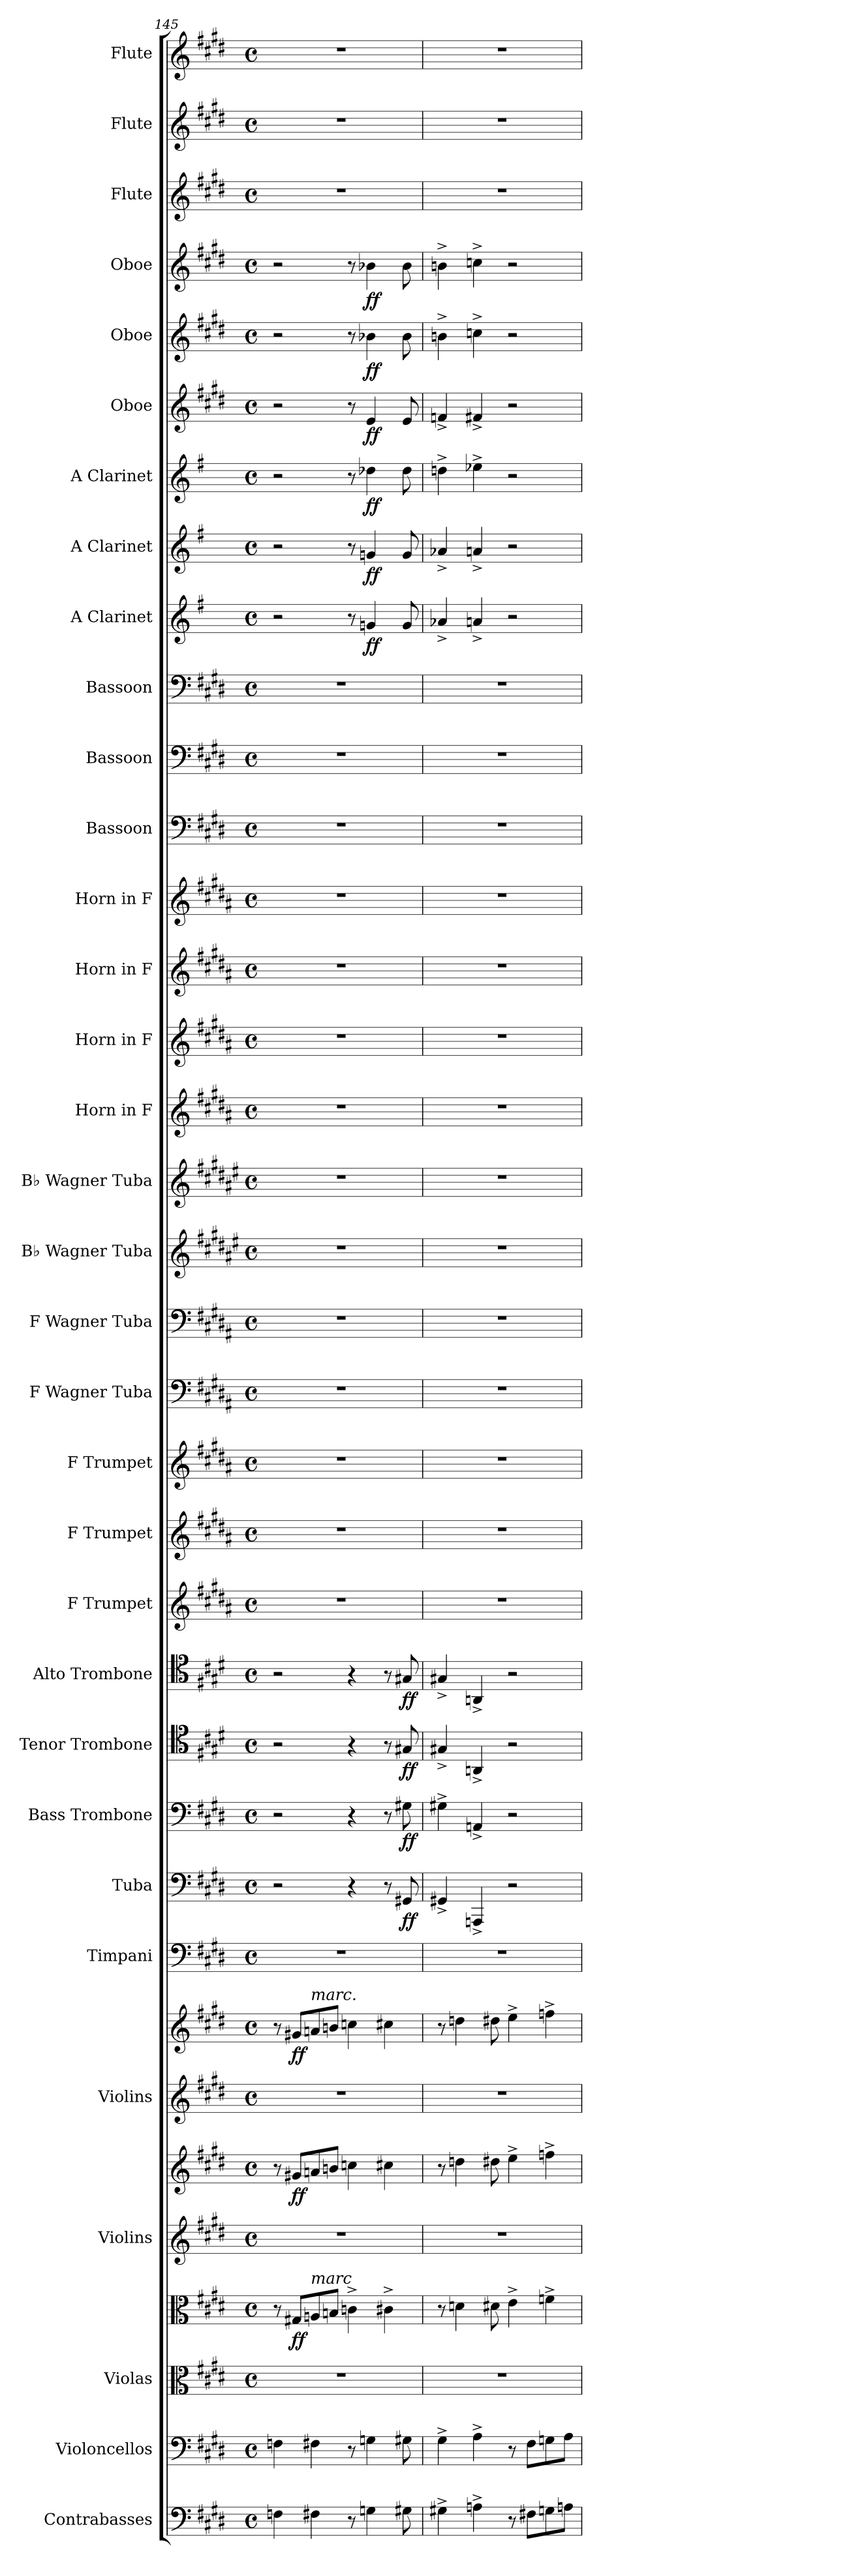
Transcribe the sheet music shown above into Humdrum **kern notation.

**kern	**kern	**kern	**kern	**dynam	**kern	**kern	**dynam	**kern	**kern	**dynam	**kern	**kern	**dynam	**kern	**dynam	**kern	**dynam	**kern	**dynam	**kern	**kern	**kern	**kern	**kern	**kern	**kern	**kern	**kern	**kern	**kern	**kern	**kern	**kern	**kern	**dynam	**kern	**dynam	**kern	**dynam	**kern	**dynam	**kern	**dynam	**kern	**dynam	**kern	**kern	**kern
*part33	*part32	*part31	*part31	*part31	*part30	*part30	*part30	*part29	*part29	*part29	*part28	*part27	*part27	*part26	*part26	*part25	*part25	*part24	*part24	*part23	*part22	*part21	*part20	*part19	*part18	*part17	*part16	*part15	*part14	*part13	*part12	*part11	*part10	*part9	*part9	*part8	*part8	*part7	*part7	*part6	*part6	*part5	*part5	*part4	*part4	*part3	*part2	*part1
*staff36	*staff35	*staff34	*staff33	*staff33/34	*staff32	*staff31	*staff31/32	*staff30	*staff29	*staff29/30	*staff28	*staff27	*staff27	*staff26	*staff26	*staff25	*staff25	*staff24	*staff24	*staff23	*staff22	*staff21	*staff20	*staff19	*staff18	*staff17	*staff16	*staff15	*staff14	*staff13	*staff12	*staff11	*staff10	*staff9	*staff9	*staff8	*staff8	*staff7	*staff7	*staff6	*staff6	*staff5	*staff5	*staff4	*staff4	*staff3	*staff2	*staff1
*I"Contrabasses	*I"Violoncellos	*I"Violas	*	*	*I"Violins	*	*	*I"Violins	*	*	*I"Timpani	*I"Tuba	*	*I"Bass Trombone	*	*I"Tenor Trombone	*	*I"Alto Trombone	*	*I"F Trumpet	*I"F Trumpet	*I"F Trumpet	*I"F Wagner Tuba	*I"F Wagner Tuba	*I"B♭ Wagner Tuba	*I"B♭ Wagner Tuba	*I"Horn in F	*I"Horn in F	*I"Horn in F	*I"Horn in F	*I"Bassoon	*I"Bassoon	*I"Bassoon	*I"A Clarinet	*	*I"A Clarinet	*	*I"A Clarinet	*	*I"Oboe	*	*I"Oboe	*	*I"Oboe	*	*I"Flute	*I"Flute	*I"Flute
*I'Cbs.	*I'Vcs.	*I'Vlas.	*	*	*I'Vlns.	*	*	*I'Vlns.	*	*	*I'Timp.	*I'Tba.	*	*I'B. Tbn.	*	*I'T. Tbn.	*	*I'A. Tbn.	*	*I'F Tpt.	*I'F Tpt.	*I'F Tpt.	*I'F Wag. Tu.	*I'F Wag. Tu.	*I'B♭ Wag. Tu.	*I'B♭ Wag. Tu.	*	*	*	*	*I'Bsn.	*I'Bsn.	*I'Bsn.	*I'A Cl.	*	*I'A Cl.	*	*I'A Cl.	*	*I'Ob.	*	*I'Ob.	*	*I'Ob.	*	*I'Fl.	*I'Fl.	*I'Fl.
*clefF4	*clefF4	*clefC3	*clefC3	*	*clefG2	*clefG2	*	*clefG2	*clefG2	*	*clefF4	*clefF4	*	*clefF4	*	*clefC4	*	*clefC4	*	*clefG2	*clefG2	*clefG2	*clefF4	*clefF4	*clefG2	*clefG2	*clefG2	*clefG2	*clefG2	*clefG2	*clefF4	*clefF4	*clefF4	*clefG2	*	*clefG2	*	*clefG2	*	*clefG2	*	*clefG2	*	*clefG2	*	*clefG2	*clefG2	*clefG2
*ITrd7c12	*	*	*	*	*	*	*	*	*	*	*	*	*	*	*	*	*	*	*	*ITrd-3c-5	*ITrd-3c-5	*ITrd-3c-5	*ITrd4c7	*ITrd4c7	*ITrd1c2	*ITrd1c2	*ITrd4c7	*ITrd4c7	*ITrd4c7	*ITrd4c7	*	*	*	*ITrd2c3	*	*ITrd2c3	*	*ITrd2c3	*	*	*	*	*	*	*	*	*	*
*k[f#c#g#d#]	*k[f#c#g#d#]	*k[f#c#g#d#]	*k[f#c#g#d#]	*	*k[f#c#g#d#]	*k[f#c#g#d#]	*	*k[f#c#g#d#]	*k[f#c#g#d#]	*	*k[f#c#g#d#]	*k[f#c#g#d#]	*	*k[f#c#g#d#]	*	*k[f#c#g#d#]	*	*k[f#c#g#d#]	*	*k[f#c#g#d#]	*k[f#c#g#d#]	*k[f#c#g#d#]	*k[f#c#g#d#]	*k[f#c#g#d#]	*k[f#c#g#d#]	*k[f#c#g#d#]	*k[f#c#g#d#]	*k[f#c#g#d#]	*k[f#c#g#d#]	*k[f#c#g#d#]	*k[f#c#g#d#]	*k[f#c#g#d#]	*k[f#c#g#d#]	*k[f#c#g#d#]	*	*k[f#c#g#d#]	*	*k[f#c#g#d#]	*	*k[f#c#g#d#]	*	*k[f#c#g#d#]	*	*k[f#c#g#d#]	*	*k[f#c#g#d#]	*k[f#c#g#d#]	*k[f#c#g#d#]
*M4/4	*M4/4	*M4/4	*M4/4	*	*M4/4	*M4/4	*	*M4/4	*M4/4	*	*M4/4	*M4/4	*	*M4/4	*	*M4/4	*	*M4/4	*	*M4/4	*M4/4	*M4/4	*M4/4	*M4/4	*M4/4	*M4/4	*M4/4	*M4/4	*M4/4	*M4/4	*M4/4	*M4/4	*M4/4	*M4/4	*	*M4/4	*	*M4/4	*	*M4/4	*	*M4/4	*	*M4/4	*	*M4/4	*M4/4	*M4/4
*met(c)	*met(c)	*met(c)	*met(c)	*	*met(c)	*met(c)	*	*met(c)	*met(c)	*	*met(c)	*met(c)	*	*met(c)	*	*met(c)	*	*met(c)	*	*met(c)	*met(c)	*met(c)	*met(c)	*met(c)	*met(c)	*met(c)	*met(c)	*met(c)	*met(c)	*met(c)	*met(c)	*met(c)	*met(c)	*met(c)	*	*met(c)	*	*met(c)	*	*met(c)	*	*met(c)	*	*met(c)	*	*met(c)	*met(c)	*met(c)
=145	=145	=145	=145	=145	=145	=145	=145	=145	=145	=145	=145	=145	=145	=145	=145	=145	=145	=145	=145	=145	=145	=145	=145	=145	=145	=145	=145	=145	=145	=145	=145	=145	=145	=145	=145	=145	=145	=145	=145	=145	=145	=145	=145	=145	=145	=145	=145	=145
4FFn\	4Fn\	1r	8r	.	1r	8r	.	1r	8r	.	1r	2r	.	2r	.	2r	.	2r	.	1r	1r	1r	1r	1r	1r	1r	1r	1r	1r	1r	1r	1r	1r	2r	.	2r	.	2r	.	2r	.	2r	.	2r	.	1r	1r	1r
!	!	!	!	!LO:DY:b	!	!	!LO:DY:b	!	!	!LO:DY:b	!	!	!	!	!	!	!	!	!	!	!	!	!	!	!	!	!	!	!	!	!	!	!	!	!	!	!	!	!	!	!	!	!	!	!	!	!	!
.	.	.	8G#X/L	ff	.	8g#X/L	ff	.	8g#X/L	ff	.	.	.	.	.	.	.	.	.	.	.	.	.	.	.	.	.	.	.	.	.	.	.	.	.	.	.	.	.	.	.	.	.	.	.	.	.	.
!	!	!	!	!	!	!	!	!	!LO:TX:a:i:t=marc.	!	!	!	!	!	!	!	!	!	!	!	!	!	!	!	!	!	!	!	!	!	!	!	!	!	!	!	!	!	!	!	!	!	!	!	!	!	!	!
!	!	!	!LO:TX:a:i:t=marc	!	!	!	!	!	!	!	!	!	!	!	!	!	!	!	!	!	!	!	!	!	!	!	!	!	!	!	!	!	!	!	!	!	!	!	!	!	!	!	!	!	!	!	!	!
4FF#X\	4F#X\	.	8An/	.	.	8an/	.	.	8an/	.	.	.	.	.	.	.	.	.	.	.	.	.	.	.	.	.	.	.	.	.	.	.	.	.	.	.	.	.	.	.	.	.	.	.	.	.	.	.
.	.	.	8Bn/J	.	.	8bn/J	.	.	8bn/J	.	.	.	.	.	.	.	.	.	.	.	.	.	.	.	.	.	.	.	.	.	.	.	.	.	.	.	.	.	.	.	.	.	.	.	.	.	.	.
8r	8r	.	4cn^\	.	.	4ccn\	.	.	4ccn\	.	.	4r	.	4r	.	4r	.	4r	.	.	.	.	.	.	.	.	.	.	.	.	.	.	.	8r	.	8r	.	8r	.	8r	.	8r	.	8r	.	.	.	.
!	!	!	!	!	!	!	!	!	!	!	!	!	!	!	!	!	!	!	!	!	!	!	!	!	!	!	!	!	!	!	!	!	!	!	!LO:DY:b	!	!LO:DY:b	!	!LO:DY:b	!	!LO:DY:b	!	!LO:DY:b	!	!LO:DY:b	!	!	!
4GGn\	4Gn\	.	.	.	.	.	.	.	.	.	.	.	.	.	.	.	.	.	.	.	.	.	.	.	.	.	.	.	.	.	.	.	.	4en/	ff	4en/	ff	4b-X\	ff	4e/	ff	4b-X\	ff	4b-X\	ff	.	.	.
.	.	.	4c#X^\	.	.	4cc#X\	.	.	4cc#X\	.	.	8r	.	8r	.	8r	.	8r	.	.	.	.	.	.	.	.	.	.	.	.	.	.	.	.	.	.	.	.	.	.	.	.	.	.	.	.	.	.
!	!	!	!	!	!	!	!	!	!	!	!	!	!LO:DY:b	!	!LO:DY:b	!	!LO:DY:b	!	!LO:DY:b	!	!	!	!	!	!	!	!	!	!	!	!	!	!	!	!	!	!	!	!	!	!	!	!	!	!	!	!	!
8GG#X\	8G#X\	.	.	.	.	.	.	.	.	.	.	8GG#X/	ff	8G#X\	ff	8G#X/	ff	8G#X/	ff	.	.	.	.	.	.	.	.	.	.	.	.	.	.	8e/	.	8e/	.	8b-\	.	8e/	.	8b-\	.	8b-\	.	.	.	.
!!LO:PB:g=z
=146	=146	=146	=146	=146	=146	=146	=146	=146	=146	=146	=146	=146	=146	=146	=146	=146	=146	=146	=146	=146	=146	=146	=146	=146	=146	=146	=146	=146	=146	=146	=146	=146	=146	=146	=146	=146	=146	=146	=146	=146	=146	=146	=146	=146	=146	=146	=146	=146
4GG#X^\	4G#^\	1r	8r	.	1r	8r	.	1r	8r	.	1r	4GG#X^/	.	4G#X^\	.	4G#X^/	.	4G#X^/	.	1r	1r	1r	1r	1r	1r	1r	1r	1r	1r	1r	1r	1r	1r	4fn^/	.	4fn^/	.	4bn^\	.	4fn^/	.	4bn^\	.	4bn^\	.	1r	1r	1r
.	.	.	4dn\	.	.	4ddn\	.	.	4ddn\	.	.	.	.	.	.	.	.	.	.	.	.	.	.	.	.	.	.	.	.	.	.	.	.	.	.	.	.	.	.	.	.	.	.	.	.	.	.	.
4AAn^\	4A^\	.	.	.	.	.	.	.	.	.	.	4AAAn^/	.	4AAn^/	.	4AAn^/	.	4AAn^/	.	.	.	.	.	.	.	.	.	.	.	.	.	.	.	4f#X^/	.	4f#X^/	.	4ccn^\	.	4f#X^/	.	4ccn^\	.	4ccn^\	.	.	.	.
.	.	.	8d#X\	.	.	8dd#X\	.	.	8dd#X\	.	.	.	.	.	.	.	.	.	.	.	.	.	.	.	.	.	.	.	.	.	.	.	.	.	.	.	.	.	.	.	.	.	.	.	.	.	.	.
8r	8r	.	4e^\	.	.	4ee^\	.	.	4ee^\	.	.	2r	.	2r	.	2r	.	2r	.	.	.	.	.	.	.	.	.	.	.	.	.	.	.	2r	.	2r	.	2r	.	2r	.	2r	.	2r	.	.	.	.
8FF#X\L	8F#\L	.	.	.	.	.	.	.	.	.	.	.	.	.	.	.	.	.	.	.	.	.	.	.	.	.	.	.	.	.	.	.	.	.	.	.	.	.	.	.	.	.	.	.	.	.	.	.
8GGn\	8Gn\	.	4fn^\	.	.	4ffn^\	.	.	4ffn^\	.	.	.	.	.	.	.	.	.	.	.	.	.	.	.	.	.	.	.	.	.	.	.	.	.	.	.	.	.	.	.	.	.	.	.	.	.	.	.
8AAn\J	8A\J	.	.	.	.	.	.	.	.	.	.	.	.	.	.	.	.	.	.	.	.	.	.	.	.	.	.	.	.	.	.	.	.	.	.	.	.	.	.	.	.	.	.	.	.	.	.	.
=	=	=	=	=	=	=	=	=	=	=	=	=	=	=	=	=	=	=	=	=	=	=	=	=	=	=	=	=	=	=	=	=	=	=	=	=	=	=	=	=	=	=	=	=	=	=	=	=
*-	*-	*-	*-	*-	*-	*-	*-	*-	*-	*-	*-	*-	*-	*-	*-	*-	*-	*-	*-	*-	*-	*-	*-	*-	*-	*-	*-	*-	*-	*-	*-	*-	*-	*-	*-	*-	*-	*-	*-	*-	*-	*-	*-	*-	*-	*-	*-	*-
